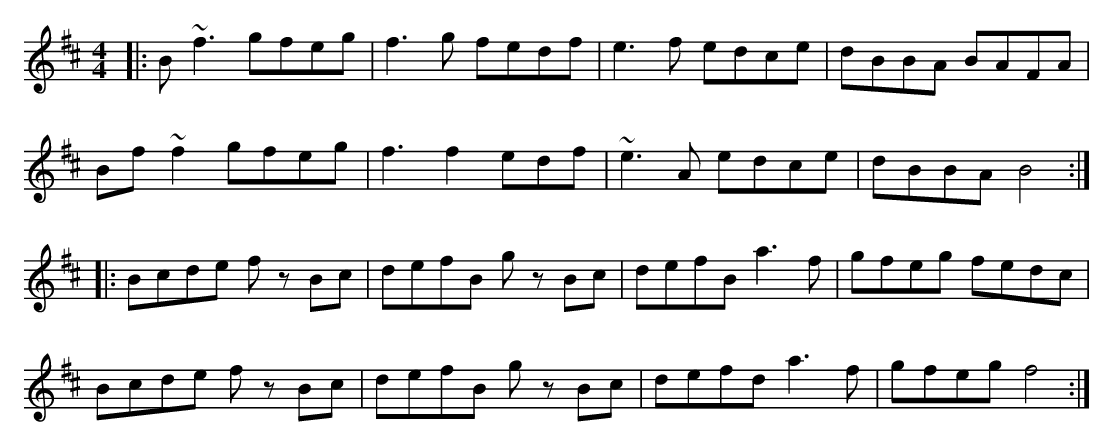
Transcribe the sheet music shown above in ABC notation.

X:1
M:4/4
K:Bmin
|:B~f3 gfeg|f3g fedf|e3f edce|dBBA BAFA|
Bf ~f2 gfeg|f3 f2 edf|~e3A edce|dBBA B4:|
|:Bcde fz Bc|defB gz Bc|defB a3f|gfeg fedc|
Bcde fz Bc|defB gz Bc|defd a3f|gfeg f4:|
